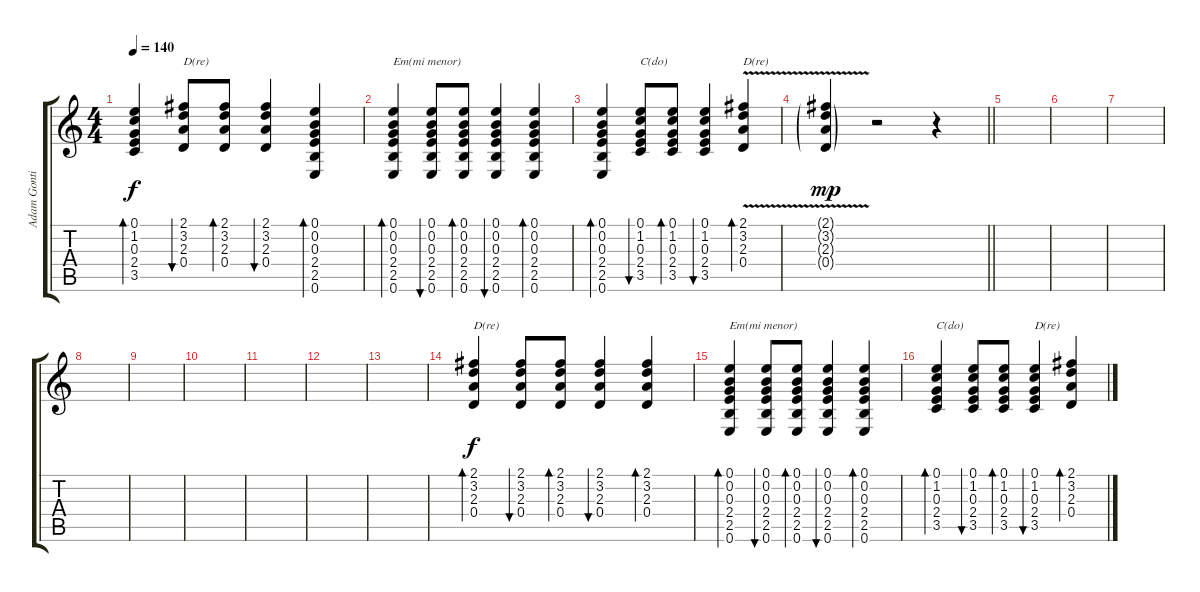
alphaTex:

\track ("Adam Gontier" "Adam Gonti") {instrument acousticguitarsteel}
\staff {score tabs}
\tuning (E4 B3 G3 D3 A2 E2) {hide}
\ts (4 4)
\tempo 140
\clef g2
\ks c
(0.1 1.2 0.3 2.4 3.5).4{bd 60 dy f} (2.1 3.2 2.3 0.4).8{bu 60 txt "D(re)"} (2.1 3.2 2.3 0.4).8{bd 60} (2.1 3.2 2.3 0.4).4{bu 60} (0.1 0.2 0.3 2.4 2.5 0.6).4{bd 60} |
(0.1 0.2 0.3 2.4 2.5 0.6).4{bd 60 txt "Em(mi menor)"} (0.1 0.2 0.3 2.4 2.5 0.6).8{bu 60} (0.1 0.2 0.3 2.4 2.5 0.6).8{bd 60} (0.1 0.2 0.3 2.4 2.5 0.6).4{bu 60} (0.1 0.2 0.3 2.4 2.5 0.6).4{bd 60} |
(0.1 0.2 0.3 2.4 2.5 0.6).4{bd 60} (0.1 1.2 0.3 2.4 3.5).8{bu 60 txt "C(do)"} (0.1 1.2 0.3 2.4 3.5).8{bd 60} (0.1 1.2 0.3 2.4 3.5).4{bu 60} (2.1 3.2 2.3{v} 0.4).4{bd 60 txt "D(re)"} |
\barLineRight lightlight
(2.1{v g} 3.2{g} 2.3{g} 0.4{g}).4{dy mp} r.2 r.4 |
|
|
|
|
|
|
|
|
|
(2.1 3.2 2.3 0.4).4{bd 60 txt "D(re)" dy f} (2.1 3.2 2.3 0.4).8{bu 60} (2.1 3.2 2.3 0.4).8{bd 60} (2.1 3.2 2.3 0.4).4{bu 60} (2.1 3.2 2.3 0.4).4{bd 60} |
(0.1 0.2 0.3 2.4 2.5 0.6).4{bd 60 txt "Em(mi menor)"} (0.1 0.2 0.3 2.4 2.5 0.6).8{bu 60} (0.1 0.2 0.3 2.4 2.5 0.6).8{bd 60} (0.1 0.2 0.3 2.4 2.5 0.6).4{bu 60} (0.1 0.2 0.3 2.4 2.5 0.6).4{bd 60} |
(0.1 1.2 0.3 2.4 3.5).4{bd 60 txt "C(do)"} (0.1 1.2 0.3 2.4 3.5).8{bu 60} (0.1 1.2 0.3 2.4 3.5).8{bd 60} (0.1 1.2 0.3 2.4 3.5).4{bu 60 txt "D(re)"} (2.1 3.2 2.3 0.4).4{bd 60}
